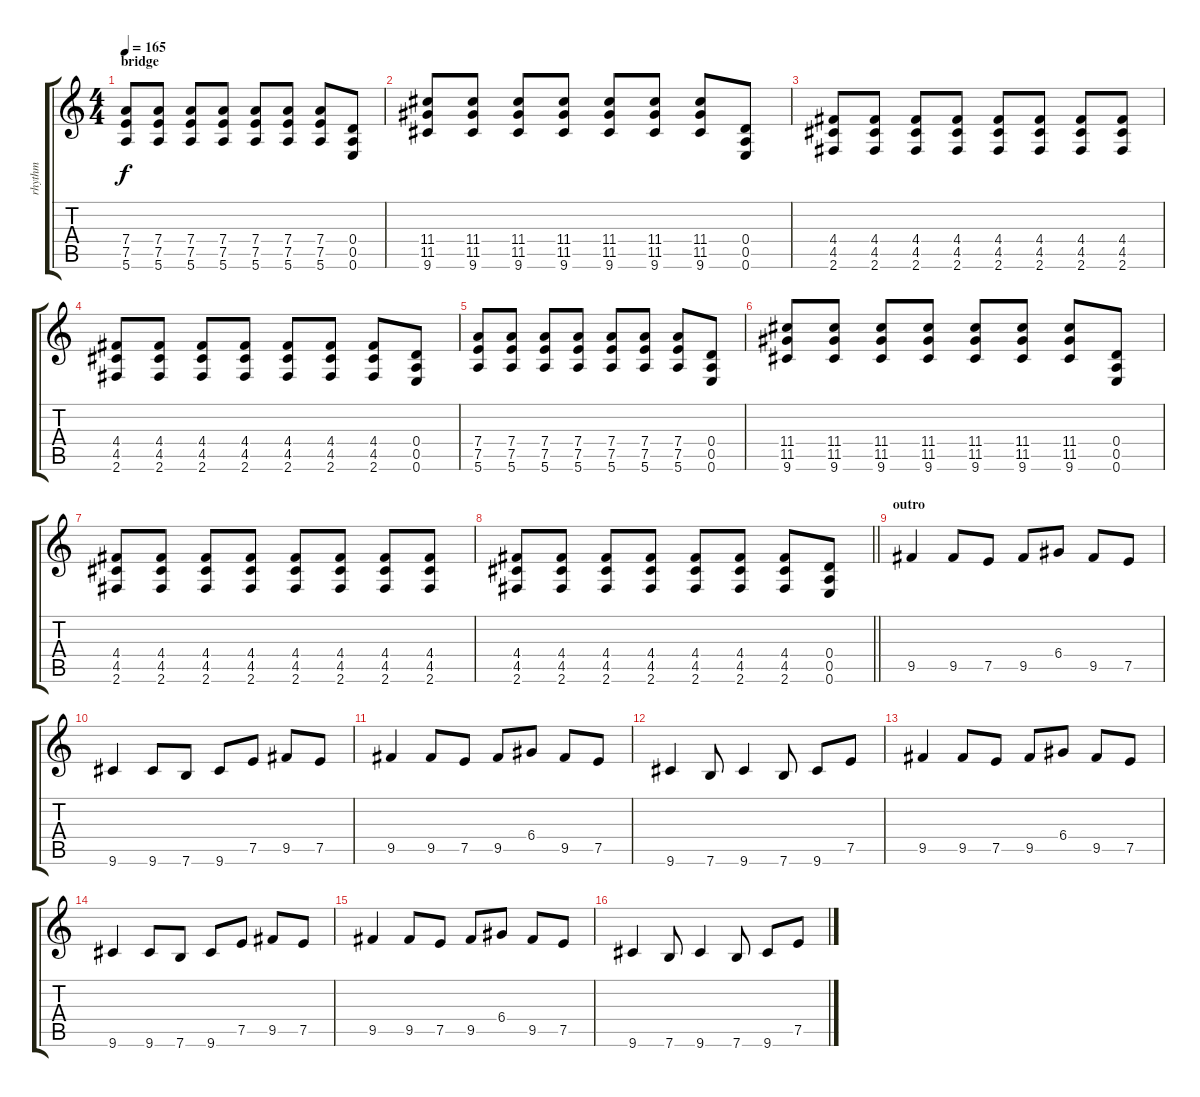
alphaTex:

\track ("rhythm" "rhythm") {instrument overdrivenguitar}
\staff {score tabs}
\tuning (E4 B3 G3 D3 A2 E2) {hide}
\ts (4 4)
\section ("" "bridge")
\tempo 165
\clef g2
\ks c
(7.4 7.5 5.6).8{dy f} (7.4 7.5 5.6).8 (7.4 7.5 5.6).8 (7.4 7.5 5.6).8 (7.4 7.5 5.6).8 (7.4 7.5 5.6).8 (7.4 7.5 5.6).8 (0.4 0.5 0.6).8 |
(11.4 11.5 9.6).8 (11.4 11.5 9.6).8 (11.4 11.5 9.6).8 (11.4 11.5 9.6).8 (11.4 11.5 9.6).8 (11.4 11.5 9.6).8 (11.4 11.5 9.6).8 (0.4 0.5 0.6).8 |
(4.4 4.5 2.6).8 (4.4 4.5 2.6).8 (4.4 4.5 2.6).8 (4.4 4.5 2.6).8 (4.4 4.5 2.6).8 (4.4 4.5 2.6).8 (4.4 4.5 2.6).8 (4.4 4.5 2.6).8 |
(4.4 4.5 2.6).8 (4.4 4.5 2.6).8 (4.4 4.5 2.6).8 (4.4 4.5 2.6).8 (4.4 4.5 2.6).8 (4.4 4.5 2.6).8 (4.4 4.5 2.6).8 (0.4 0.5 0.6).8 |
(7.4 7.5 5.6).8 (7.4 7.5 5.6).8 (7.4 7.5 5.6).8 (7.4 7.5 5.6).8 (7.4 7.5 5.6).8 (7.4 7.5 5.6).8 (7.4 7.5 5.6).8 (0.4 0.5 0.6).8 |
(11.4 11.5 9.6).8 (11.4 11.5 9.6).8 (11.4 11.5 9.6).8 (11.4 11.5 9.6).8 (11.4 11.5 9.6).8 (11.4 11.5 9.6).8 (11.4 11.5 9.6).8 (0.4 0.5 0.6).8 |
(4.4 4.5 2.6).8 (4.4 4.5 2.6).8 (4.4 4.5 2.6).8 (4.4 4.5 2.6).8 (4.4 4.5 2.6).8 (4.4 4.5 2.6).8 (4.4 4.5 2.6).8 (4.4 4.5 2.6).8 |
\barLineRight lightlight
(4.4 4.5 2.6).8 (4.4 4.5 2.6).8 (4.4 4.5 2.6).8 (4.4 4.5 2.6).8 (4.4 4.5 2.6).8 (4.4 4.5 2.6).8 (4.4 4.5 2.6).8 (0.4 0.5 0.6).8 |
\section ("" "outro")
9.5.4 9.5.8 7.5.8 9.5.8 6.4.8 9.5.8 7.5.8 |
9.6.4 9.6.8 7.6.8 9.6.8 7.5.8 9.5.8 7.5.8 |
9.5.4 9.5.8 7.5.8 9.5.8 6.4.8 9.5.8 7.5.8 |
9.6.4 7.6.8 9.6.4 7.6.8 9.6.8 7.5.8 |
9.5.4 9.5.8 7.5.8 9.5.8 6.4.8 9.5.8 7.5.8 |
9.6.4 9.6.8 7.6.8 9.6.8 7.5.8 9.5.8 7.5.8 |
9.5.4 9.5.8 7.5.8 9.5.8 6.4.8 9.5.8 7.5.8 |
9.6.4 7.6.8 9.6.4 7.6.8 9.6.8 7.5.8
